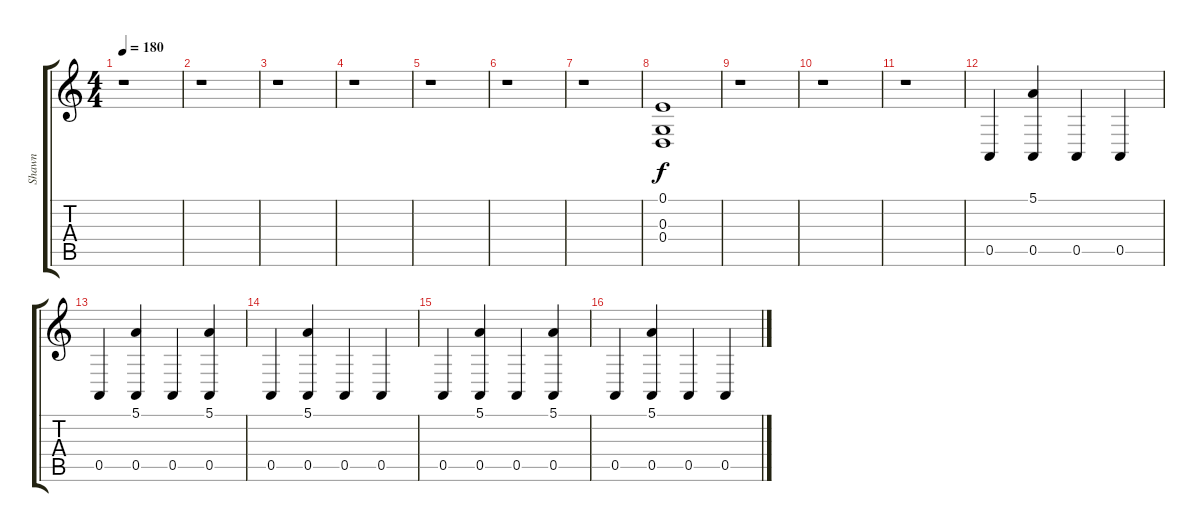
\track ("Shawn" "Shawn") {instrument melodictom}
\staff {score tabs}
\tuning (E4 B3 G3 D3 A2 E2) {hide}
\ts (4 4)
\tempo 180
\clef g2
\ks c
r.1{dy mf} |
r.1 |
r.1 |
r.1 |
r.1 |
r.1 |
r.1 |
(0.1 0.3 0.4).1{dy f} |
r.1 |
r.1 |
r.1 |
0.5.4 (5.1 0.5).4 0.5.4 0.5.4 |
0.5.4 (5.1 0.5).4 0.5.4 (5.1 0.5).4 |
0.5.4 (5.1 0.5).4 0.5.4 0.5.4 |
0.5.4 (5.1 0.5).4 0.5.4 (5.1 0.5).4 |
0.5.4 (5.1 0.5).4 0.5.4 0.5.4
